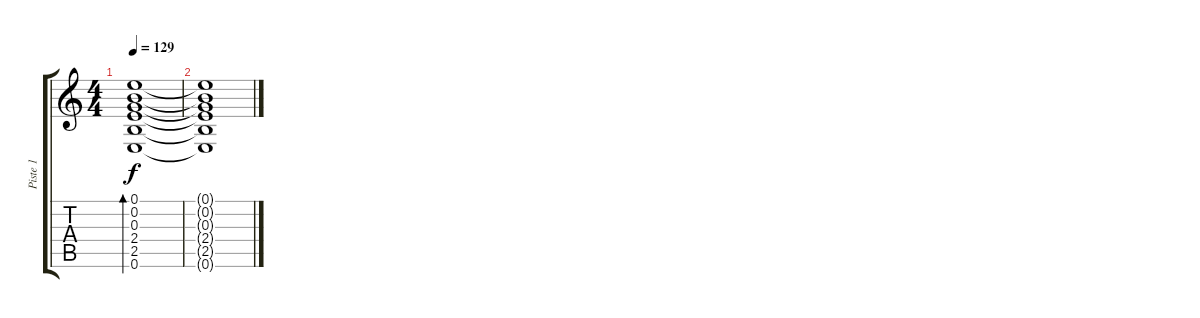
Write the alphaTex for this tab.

\track ("Piste 1" "Piste 1") {instrument acousticguitarsteel}
\staff {score tabs}
\tuning (E4 B3 G3 D3 A2 E2) {hide}
\ts (4 4)
\tempo 129
\clef g2
\ks c
(0.1 0.2 0.3 2.4 2.5 0.6).1{bd 240 dy f} |
(0.1{t} 0.2{t} 0.3{t} 2.4{t} 2.5{t} 0.6{t}).1
